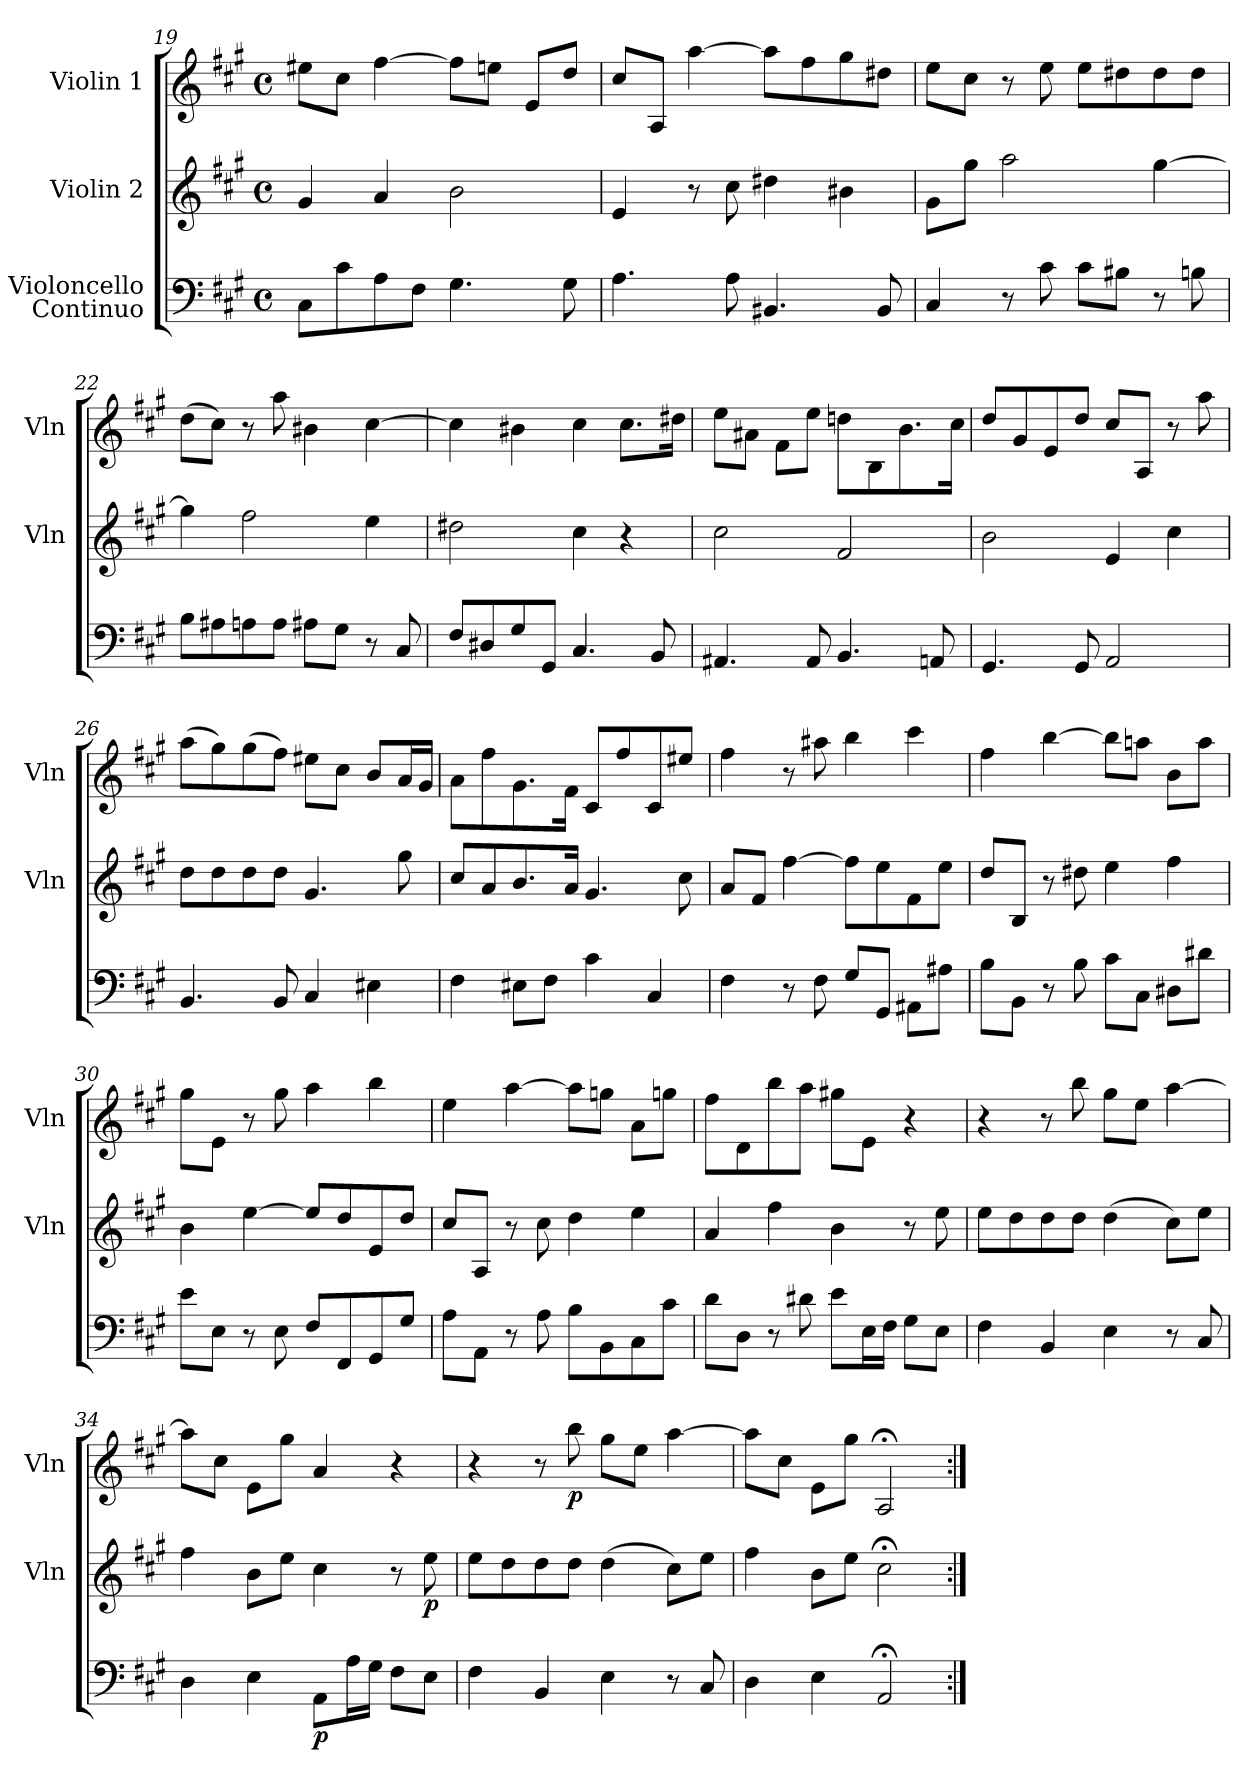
**kern	**dynam	**kern	**dynam	**kern	**dynam
*part3	*part3	*part2	*part2	*part1	*part1
*staff3	*staff3	*staff2	*staff2	*staff1	*staff1
*I"Violoncello\nContinuo	*	*I"Violin 2	*	*I"Violin 1	*
*	*	*I'Vln	*	*I'Vln	*
*clefF4	*	*clefG2	*	*clefG2	*
*k[f#c#g#]	*	*k[f#c#g#]	*	*k[f#c#g#]	*
*A:	*	*A:	*	*A:	*
*M4/4	*	*M4/4	*	*M4/4	*
*met(c)	*	*met(c)	*	*met(c)	*
=19	=19	=19	=19	=19	=19
8C#\L	.	4g#/	.	8ee#X\L	.
8c#\	.	.	.	8cc#\J	.
8A\	.	4a/	.	[4ff#\	.
8F#\J	.	.	.	.	.
4.G#\	.	2b\	.	8ff#\L]	.
.	.	.	.	8een\J	.
.	.	.	.	8e/L	.
8G#\	.	.	.	8dd/J	.
=20	=20	=20	=20	=20	=20
4.A\	.	4e/	.	8cc#/L	.
.	.	.	.	8A/J	.
.	.	8r	.	[4aa\	.
8A\	.	8cc#\	.	.	.
4.BB#X/	.	4dd#X\	.	8aa\L]	.
.	.	.	.	8ff#\	.
.	.	4b#X\	.	8gg#\	.
8BB#/	.	.	.	8dd#X\J	.
=21	=21	=21	=21	=21	=21
4C#/	.	8g#\L	.	8ee\L	.
.	.	8gg#\J	.	8cc#\J	.
8r	.	2aa\	.	8r	.
8c#\	.	.	.	8ee\	.
8c#\L	.	.	.	8ee\L	.
8B#X\J	.	.	.	8dd#X\	.
8r	.	[4gg#\	.	8dd#\	.
8Bn\	.	.	.	8dd#\J	.
=22	=22	=22	=22	=22	=22
8B\L	.	4gg#\]	.	(8dd\L	.
8A#X\	.	.	.	8cc#\J)	.
8An\	.	2ff#\	.	8r	.
8A\J	.	.	.	8aa\	.
8A#X\L	.	.	.	4b#X\	.
8G#\J	.	.	.	.	.
8r	.	4ee\	.	[4cc#\	.
8C#/	.	.	.	.	.
=23	=23	=23	=23	=23	=23
8F#/L	.	2dd#X\	.	4cc#\]	.
8D#X/	.	.	.	.	.
8G#/	.	.	.	4b#X\	.
8GG#/J	.	.	.	.	.
4.C#/	.	4cc#\	.	4cc#\	.
.	.	4r	.	8.cc#\L	.
8BB/	.	.	.	.	.
.	.	.	.	16dd#X\Jk	.
=24	=24	=24	=24	=24	=24
4.AA#X/	.	2cc#\	.	8ee\L	.
.	.	.	.	8a#X\J	.
.	.	.	.	8f#\L	.
8AA#/	.	.	.	8ee\J	.
4.BB/	.	2f#/	.	8ddn\L	.
.	.	.	.	8B\	.
.	.	.	.	8.b\	.
8AAn/	.	.	.	.	.
.	.	.	.	16cc#\Jk	.
=25	=25	=25	=25	=25	=25
4.GG#/	.	2b\	.	8dd/L	.
.	.	.	.	8g#/	.
.	.	.	.	8e/	.
8GG#/	.	.	.	8dd/J	.
2AA/	.	4e/	.	8cc#/L	.
.	.	.	.	8A/J	.
.	.	4cc#\	.	8r	.
.	.	.	.	8aa\	.
=26	=26	=26	=26	=26	=26
4.BB/	.	8dd\L	.	(8aa\L	.
.	.	8dd\	.	8gg#\)	.
.	.	8dd\	.	(8gg#\	.
8BB/	.	8dd\J	.	8ff#\J)	.
4C#/	.	4.g#/	.	8ee#X\L	.
.	.	.	.	8cc#\J	.
4E#X\	.	.	.	8b/L	.
.	.	8gg#\	.	16a/L	.
.	.	.	.	16g#/JJ	.
=27	=27	=27	=27	=27	=27
4F#\	.	8cc#/L	.	8a\L	.
.	.	8a/	.	8ff#\	.
8E#X\L	.	8.b/	.	8.g#\	.
8F#\J	.	.	.	.	.
.	.	16a/Jk	.	16f#\Jk	.
4c#\	.	4.g#/	.	8c#/L	.
.	.	.	.	8ff#/	.
4C#/	.	.	.	8c#/	.
.	.	8cc#\	.	8ee#X/J	.
=28	=28	=28	=28	=28	=28
4F#\	.	8a/L	.	4ff#\	.
.	.	8f#/J	.	.	.
8r	.	[4ff#\	.	8r	.
8F#\	.	.	.	8aa#X\	.
8G#/L	.	8ff#\L]	.	4bb\	.
8GG#/J	.	8ee\	.	.	.
8AA#X\L	.	8f#\	.	4ccc#\	.
8A#X\J	.	8ee\J	.	.	.
=29	=29	=29	=29	=29	=29
8B\L	.	8dd/L	.	4ff#\	.
8BB\J	.	8B/J	.	.	.
8r	.	8r	.	[4bb\	.
8B\	.	8dd#X\	.	.	.
8c#\L	.	4ee\	.	8bb\L]	.
8C#\J	.	.	.	8aan\J	.
8D#X\L	.	4ff#\	.	8b\L	.
8d#X\J	.	.	.	8aa\J	.
=30	=30	=30	=30	=30	=30
8e\L	.	4b\	.	8gg#\L	.
8E\J	.	.	.	8e\J	.
8r	.	[4ee\	.	8r	.
8E\	.	.	.	8gg#\	.
8F#/L	.	8ee/L]	.	4aa\	.
8FF#/	.	8dd/	.	.	.
8GG#/	.	8e/	.	4bb\	.
8G#/J	.	8dd/J	.	.	.
=31	=31	=31	=31	=31	=31
8A\L	.	8cc#/L	.	4ee\	.
8AA\J	.	8A/J	.	.	.
8r	.	8r	.	[4aa\	.
8A\	.	8cc#\	.	.	.
8B\L	.	4dd\	.	8aa\L]	.
8BB\	.	.	.	8ggn\J	.
8C#\	.	4ee\	.	8a\L	.
8c#\J	.	.	.	8ggn\J	.
=32	=32	=32	=32	=32	=32
8d\L	.	4a/	.	8ff#\L	.
8D\J	.	.	.	8d\	.
8r	.	4ff#\	.	8bb\	.
8d#X\	.	.	.	8aa\J	.
8e\L	.	4b\	.	8gg#X\L	.
16E\L	.	.	.	8e\J	.
16F#\JJ	.	.	.	.	.
8G#\L	.	8r	.	4r	.
8E\J	.	8ee\	.	.	.
=33	=33	=33	=33	=33	=33
4F#\	.	8ee\L	.	4r	.
.	.	8dd\	.	.	.
4BB/	.	8dd\	.	8r	.
.	.	8dd\J	.	8bb\	.
4E\	.	(4dd\	.	8gg#\L	.
.	.	.	.	8ee\J	.
8r	.	8cc#\L)	.	[4aa\	.
8C#/	.	8ee\J	.	.	.
=34	=34	=34	=34	=34	=34
4D\	.	4ff#\	.	8aa\L]	.
.	.	.	.	8cc#\J	.
4E\	.	8b\L	.	8e\L	.
.	.	8ee\J	.	8gg#\J	.
8AA\L	p	4cc#\	.	4a/	.
16A\L	.	.	.	.	.
16G#\JJ	.	.	.	.	.
8F#\L	.	8r	.	4r	.
8E\J	.	8ee\	p	.	.
=35	=35	=35	=35	=35	=35
4F#\	.	8ee\L	.	4r	.
.	.	8dd\	.	.	.
4BB/	.	8dd\	.	8r	.
.	.	8dd\J	.	8bb\	p
4E\	.	(4dd\	.	8gg#\L	.
.	.	.	.	8ee\J	.
8r	.	8cc#\L)	.	[4aa\	.
8C#/	.	8ee\J	.	.	.
=36	=36	=36	=36	=36	=36
4D\	.	4ff#\	.	8aa\L]	.
.	.	.	.	8cc#\J	.
4E\	.	8b\L	.	8e\L	.
.	.	8ee\J	.	8gg#\J	.
2AA;</	.	2cc#;<\	.	2A;</	.
=:|!	=:|!	=:|!	=:|!	=:|!	=:|!
*-	*-	*-	*-	*-	*-
